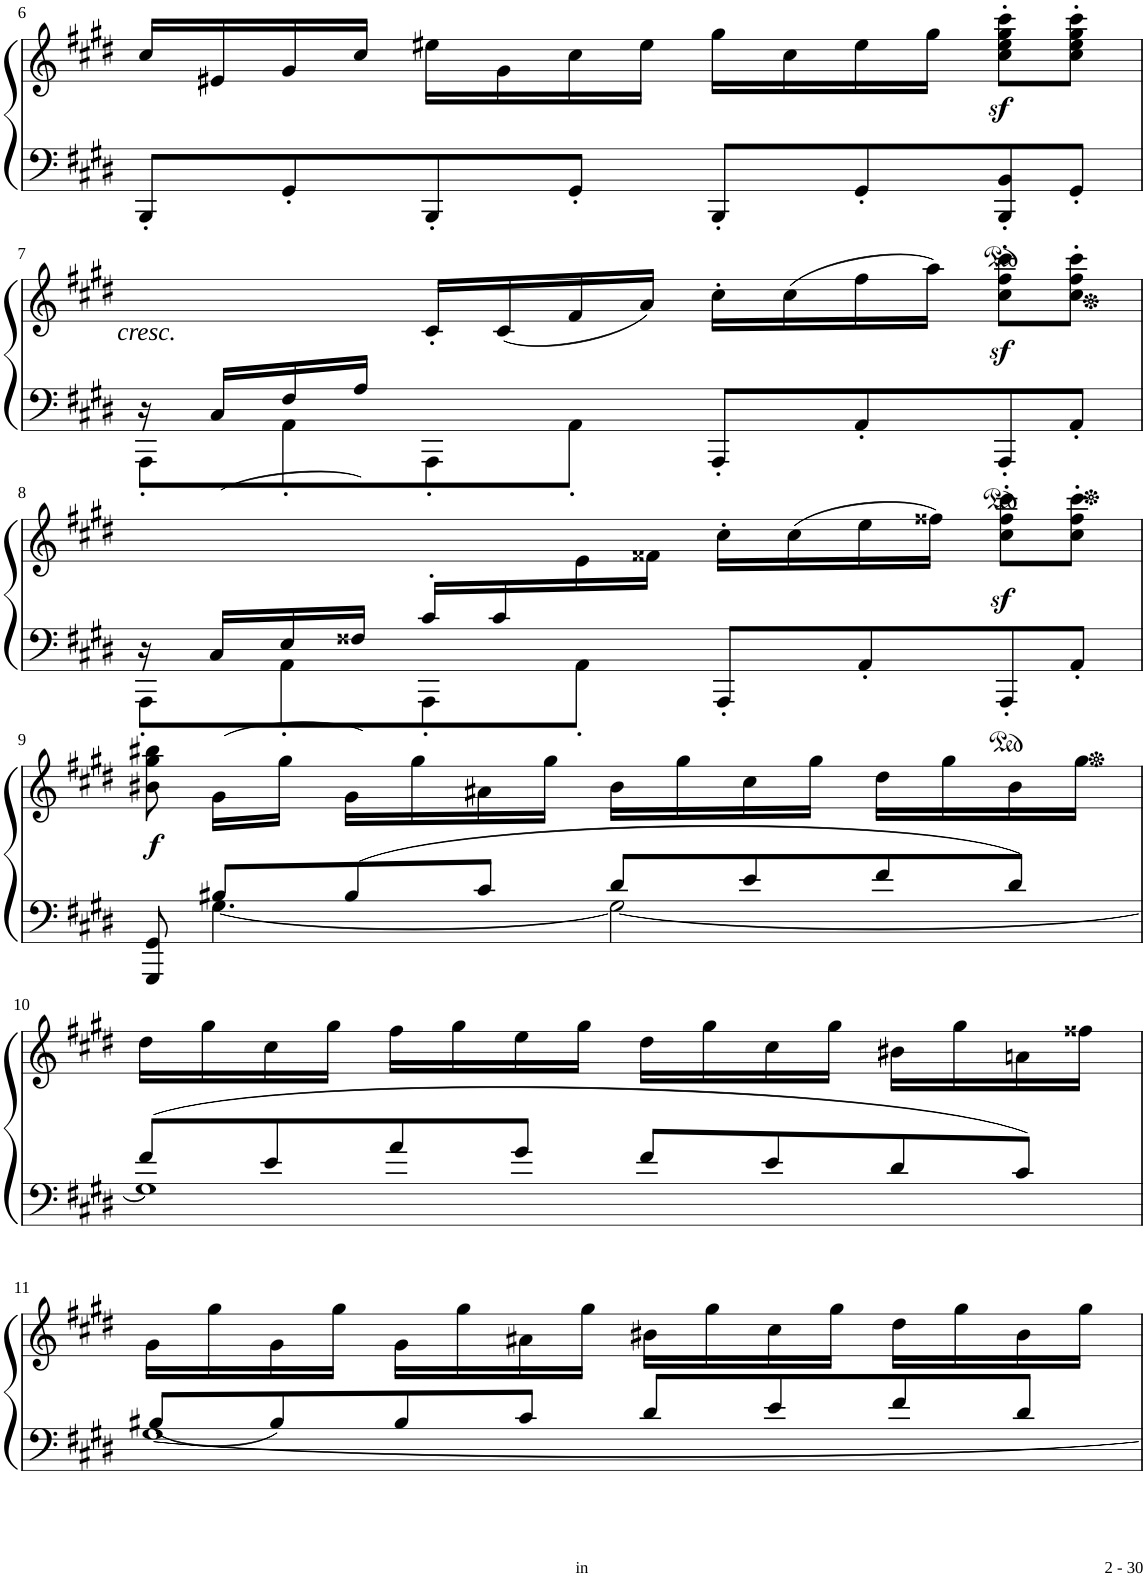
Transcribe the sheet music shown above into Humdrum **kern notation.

**kern	**kern	**dynam
*part1	*part1	*part1
*staff2	*staff1	*staff1/2
*I"Piano	*	*
*I'Pno	*	*
!!LO:PB:g=z
*clefF4	*clefG2	*
*k[f#c#g#d#]	*k[f#c#g#d#]	*
*M4/4	*M4/4	*
*met(c)	*met(c)	*
=6	=6	=6
8BBB'</L	16cc#/LL	.
.	16e#X/	.
8GG#'</	16g#/	.
.	16cc#/JJ	.
8BBB'</	16ee#X\LL	.
.	16g#\	.
8GG#'</J	16cc#\	.
.	16ee#\JJ	.
8BBB'</L	16gg#\LL	.
.	16cc#\	.
8GG#'</	16ee#\	.
.	16gg#\JJ	.
8BBB/'< 8BB/'<	8cc#\z<' 8ee#\z<' 8gg#\z<' 8ccc#\z<'L	.
8GG#'</J	8cc#\' 8ee#\' 8gg#\' 8ccc#\'J	.
!!LO:LB:g=z
=7	=7	=7
*^	*	*
!	!	!LO:TX:b:i:t=cresc.	!
16ryy	8AAA'<\L	16r	.
16C#/LL	.	8.ryy	.
16F#/	8AA'<\	.	.
16A/JJ	.	.	.
2.ryy	8AAA'<\	16c#'/LL	.
.	.	(16c#/	.
.	8AA'<\J	16f#/	.
.	.	16a/JJ)	.
.	8AAA'</L	16cc#'\LL	.
.	.	(16cc#\	.
.	8AA'</	16ff#\	.
.	.	16aa\JJ)	.
.	8AAA'</	8cc#\z<' 8ff#\z<' 8ccc#\z<'L	.
.	8AA'</J	8cc#\' 8ff#\' 8ccc#\'J	.
!!LO:LB:g=z
=8	=8	=8	=8
16ryy	8AAA'<\L	16r	.
16C#/LL	.	16ryy	.
16E/	8AA'<\	.	.
16F##X/JJ	.	.	.
16c#'>/LL	8AAA'<\	.	.
16c#/	.	.	.
2ryy	8AA'<\J	16e\	.
.	.	16f##X\JJ	.
.	8AAA'</L	16cc#'\LL	.
.	.	(16cc#\	.
.	8AA'</	16ee\	.
.	.	16ff##X\JJ)	.
.	8AAA'</	8cc#\z<' 8ff##\z<' 8ccc#\z<'L	.
8ryy	8AA'</J	8cc#\' 8ff##\' 8ccc#\'J	.
!!LO:LB:g=z
=9	=9	=9	=9
!	!	!	!LO:DY:b
8GGG#/ 8GG#/	8ryy	8b#X\ 8gg#\ 8bb#X\	f
8B#X/L	[4.G#\	16g#\LL	.
.	.	16gg#\JJ	.
8B#/	.	16g#\LL	.
.	.	16gg#\	.
8c#/J	.	16a#X\	.
.	.	16gg#\JJ	.
8d#/L	2G#\_	16b#\LL	.
.	.	16gg#\	.
8e/	.	16cc#\	.
.	.	16gg#\JJ	.
8f#/	.	16dd#\LL	.
.	.	16gg#\	.
8d#/J	.	16b#\	.
.	.	16gg#\JJ	.
!!LO:LB:g=z
=10	=10	=10	=10
8f#/L	1G#]	16dd#\LL	.
.	.	16gg#\	.
8e/	.	16cc#\	.
.	.	16gg#\JJ	.
8a/	.	16ff#\LL	.
.	.	16gg#\	.
8g#/J	.	16ee\	.
.	.	16gg#\JJ	.
8f#/L	.	16dd#\LL	.
.	.	16gg#\	.
8e/	.	16cc#\	.
.	.	16gg#\JJ	.
8d#/	.	16b#X\LL	.
.	.	16gg#\	.
8c#/J	.	16an\	.
.	.	16ff##X\JJ	.
!!LO:LB:g=z
=11	=11	=11	=11
[<1G#	8B#X/L	16g#\LL	.
.	.	16gg#\	.
.	8B#/	16g#\	.
.	.	16gg#\JJ	.
.	8B#/	16g#\LL	.
.	.	16gg#\	.
.	8c#/J	16a#X\	.
.	.	16gg#\JJ	.
.	8d#/L	16b#X\LL	.
.	.	16gg#\	.
.	8e/	16cc#\	.
.	.	16gg#\JJ	.
.	8f#/	16dd#\LL	.
.	.	16gg#\	.
.	8d#/J	16b#\	.
.	.	16gg#\JJ	.
*v	*v	*	*
=	=	=
*-	*-	*-
